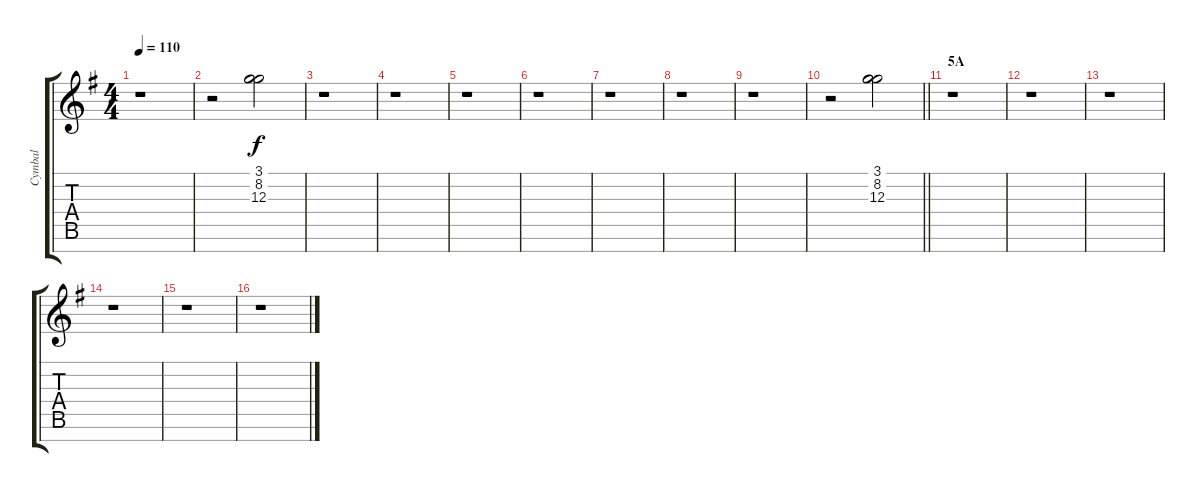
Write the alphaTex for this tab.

\track ("Cymbal" "Cymbal") {instrument reversecymbal}
\staff {score tabs}
\tuning (E5 B4 G4 D4 A3 E3 B2) {hide}
\ts (4 4)
\tempo 110
\clef g2
\ks g
r.1{dy f} |
r.2 (3.1 8.2 12.3).2 |
r.1 |
r.1 |
r.1 |
r.1 |
r.1 |
r.1 |
r.1 |
\barLineRight lightlight
r.2 (3.1 8.2 12.3).2 |
\section ("" "5A")
r.1 |
r.1 |
r.1 |
r.1 |
r.1 |
r.1
